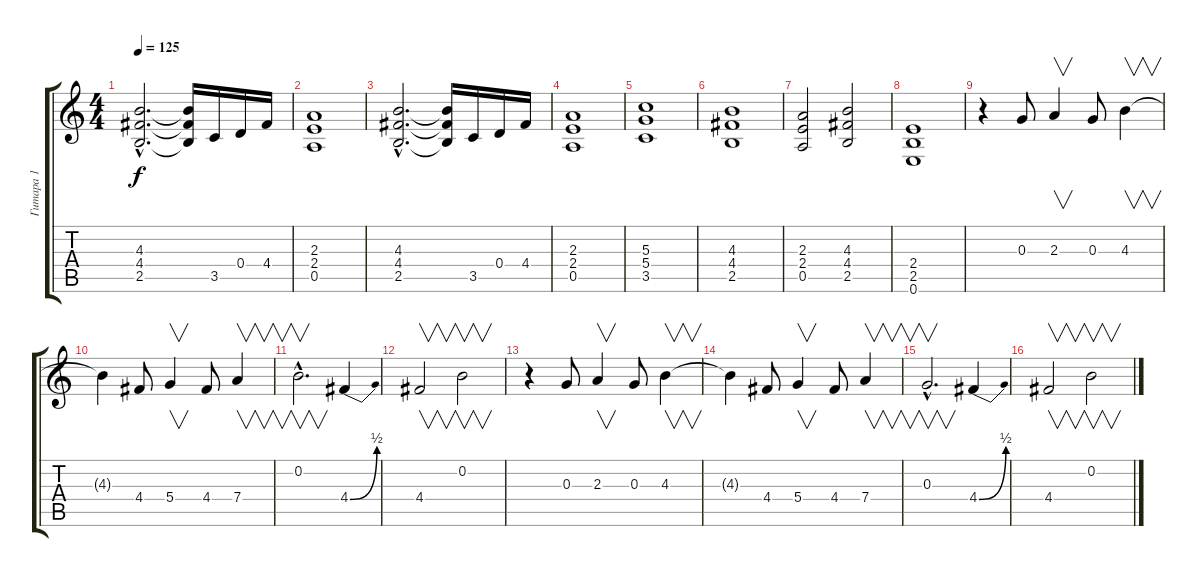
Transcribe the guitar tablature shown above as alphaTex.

\track ("Гитара 1" "Гитара 1") {instrument distortionguitar}
\staff {score tabs}
\tuning (E4 B3 G3 D3 A2 E2) {hide}
\ts (4 4)
\tempo 125
\clef g2
\ks c
(4.3{hac} 4.4{hac} 2.5{hac}).2{d dy f} (4.3{t} 4.4{t} 2.5{t}).16 3.5.16 0.4.16 4.4.16 |
(2.3 2.4 0.5).1 |
(4.3{hac} 4.4{hac} 2.5{hac}).2{d} (4.3{t} 4.4{t} 2.5{t}).16 3.5.16 0.4.16 4.4.16 |
(2.3 2.4 0.5).1 |
(5.3 5.4 3.5).1 |
(4.3 4.4 2.5).1 |
(2.3 2.4 0.5).2 (4.3 4.4 2.5).2 |
(2.4 2.5 0.6).1 |
r.4 0.3.8 2.3.4{v} 0.3.8 4.3.4{v} |
4.3{t}.4 4.4.8 5.4.4{v} 4.4.8 7.4.4{v} |
0.2{hac}.2{v d} 4.4{be (bend 0 0 60 2)}.4 |
4.4.2{v} 0.2.2{v} |
r.4 0.3.8 2.3.4{v} 0.3.8 4.3.4{v} |
4.3{t}.4 4.4.8 5.4.4{v} 4.4.8 7.4.4{v} |
0.3{hac}.2{v d} 4.4{be (bend 0 0 60 2)}.4 |
4.4.2{v} 0.2.2{v}
